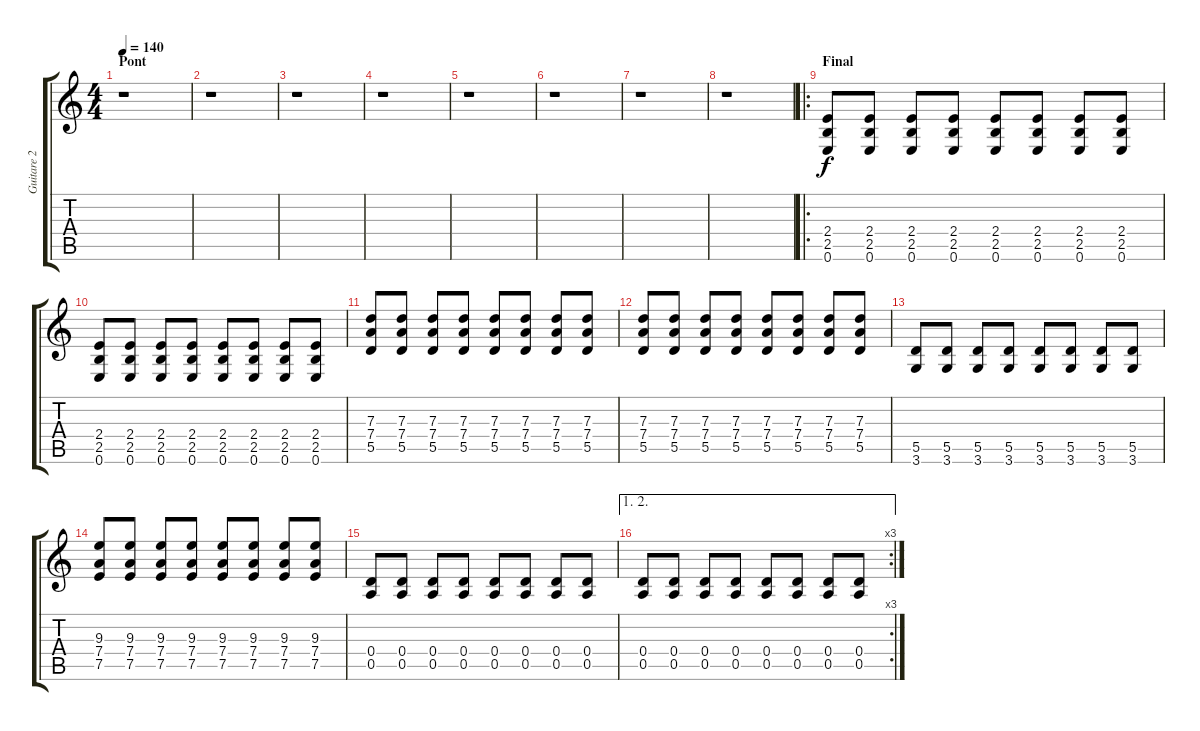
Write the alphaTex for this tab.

\track ("Guitare 2" "Guitare 2") {instrument distortionguitar}
\staff {score tabs}
\tuning (E4 B3 G3 D3 A2 E2) {hide}
\ts (4 4)
\section ("" "Pont")
\tempo 140
\clef g2
\ks c
r.1{dy f} |
r.1 |
r.1 |
r.1 |
r.1 |
r.1 |
r.1 |
r.1 |
\ro
\section ("" "Final")
(2.4 2.5 0.6).8 (2.4 2.5 0.6).8 (2.4 2.5 0.6).8 (2.4 2.5 0.6).8 (2.4 2.5 0.6).8 (2.4 2.5 0.6).8 (2.4 2.5 0.6).8 (2.4 2.5 0.6).8 |
(2.4 2.5 0.6).8 (2.4 2.5 0.6).8 (2.4 2.5 0.6).8 (2.4 2.5 0.6).8 (2.4 2.5 0.6).8 (2.4 2.5 0.6).8 (2.4 2.5 0.6).8 (2.4 2.5 0.6).8 |
(7.3 7.4 5.5).8 (7.3 7.4 5.5).8 (7.3 7.4 5.5).8 (7.3 7.4 5.5).8 (7.3 7.4 5.5).8 (7.3 7.4 5.5).8 (7.3 7.4 5.5).8 (7.3 7.4 5.5).8 |
(7.3 7.4 5.5).8 (7.3 7.4 5.5).8 (7.3 7.4 5.5).8 (7.3 7.4 5.5).8 (7.3 7.4 5.5).8 (7.3 7.4 5.5).8 (7.3 7.4 5.5).8 (7.3 7.4 5.5).8 |
(5.5 3.6).8 (5.5 3.6).8 (5.5 3.6).8 (5.5 3.6).8 (5.5 3.6).8 (5.5 3.6).8 (5.5 3.6).8 (5.5 3.6).8 |
(9.3 7.4 7.5).8 (9.3 7.4 7.5).8 (9.3 7.4 7.5).8 (9.3 7.4 7.5).8 (9.3 7.4 7.5).8 (9.3 7.4 7.5).8 (9.3 7.4 7.5).8 (9.3 7.4 7.5).8 |
(0.4 0.5).8 (0.4 0.5).8 (0.4 0.5).8 (0.4 0.5).8 (0.4 0.5).8 (0.4 0.5).8 (0.4 0.5).8 (0.4 0.5).8 |
\ae (1 2)
\rc 3
(0.4 0.5).8 (0.4 0.5).8 (0.4 0.5).8 (0.4 0.5).8 (0.4 0.5).8 (0.4 0.5).8 (0.4 0.5).8 (0.4 0.5).8
